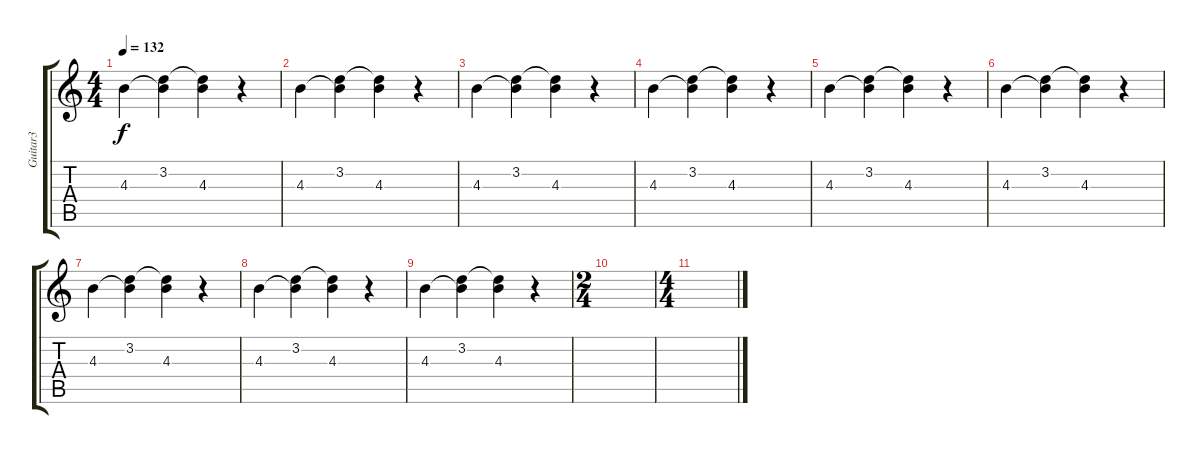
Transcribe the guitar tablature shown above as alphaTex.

\track ("Guitar3" "Guitar3") {instrument acousticguitarsteel}
\staff {score tabs}
\tuning (E4 B3 G3 D3 A2 E2) {hide}
\ts (4 4)
\tempo 132
\clef g2
\ks c
4.3.4{dy f} (3.2 4.3{t}).4 (3.2{t} 4.3).4 r.4 |
4.3.4 (3.2 4.3{t}).4 (3.2{t} 4.3).4 r.4 |
4.3.4 (3.2 4.3{t}).4 (3.2{t} 4.3).4 r.4 |
4.3.4 (3.2 4.3{t}).4 (3.2{t} 4.3).4 r.4 |
4.3.4 (3.2 4.3{t}).4 (3.2{t} 4.3).4 r.4 |
4.3.4 (3.2 4.3{t}).4 (3.2{t} 4.3).4 r.4 |
4.3.4 (3.2 4.3{t}).4 (3.2{t} 4.3).4 r.4 |
4.3.4 (3.2 4.3{t}).4 (3.2{t} 4.3).4 r.4 |
4.3.4 (3.2 4.3{t}).4 (3.2{t} 4.3).4 r.4 |
\ts (2 4)
|
\ts (4 4)
